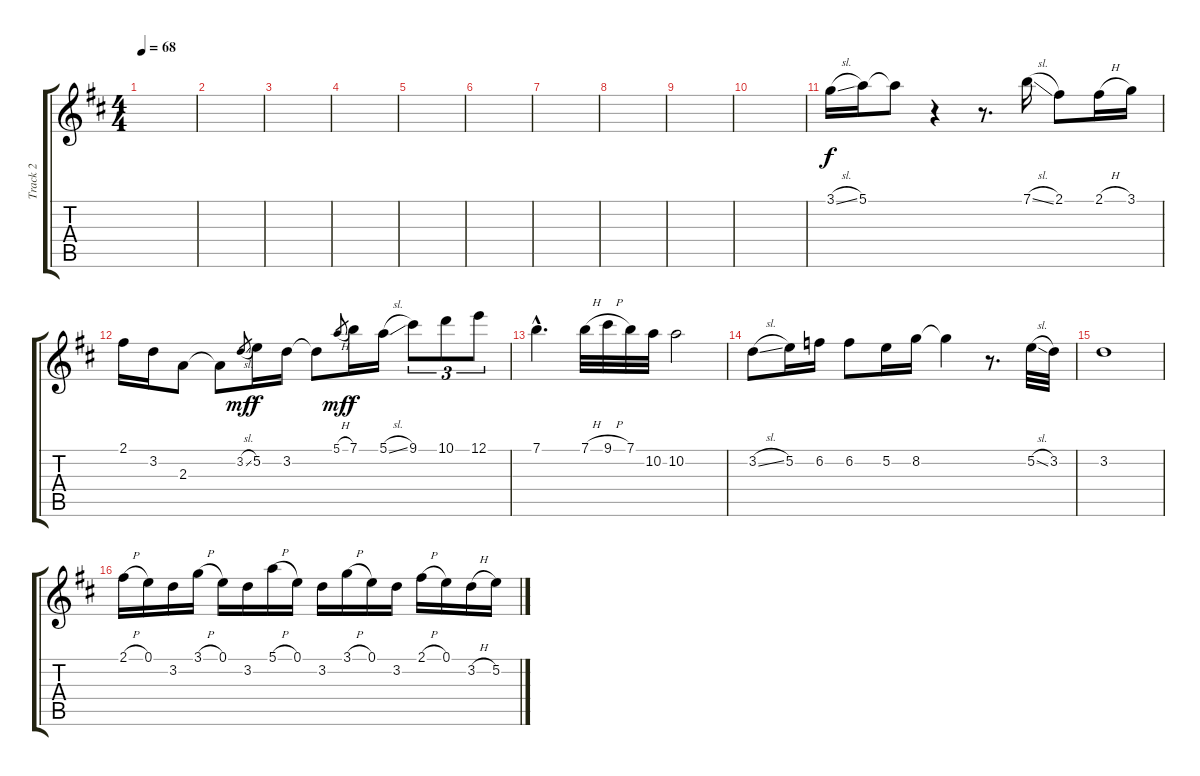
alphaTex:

\track ("Track 2" "Track 2") {instrument acousticguitarnylon}
\staff {score tabs}
\tuning (E4 B3 G3 D3 A2 E2) {hide}
\ts (4 4)
\tempo 68
\clef g2
\ks d
|
|
|
|
|
|
|
|
|
|
3.1{sl}.16 5.1.16 5.1{t}.8 r.4 r.8{d} 7.1{sl}.16 2.1.8 2.1{h}.16 3.1.16 |
2.1.16 3.2.16 2.3.8 2.3{t}.8 3.2{sl}.8{gr dy mf} 5.2.16{dy f} 3.2.16 3.2{t}.8 5.1{h}.8{gr dy mf} 7.1.16{dy f} 5.1{sl}.16 9.1.8{tu (3 2)} 10.1.8{tu (3 2)} 12.1.8{tu (3 2)} |
7.1{hac}.4{d} 7.1{h}.32 9.1{h}.32 7.1.32 10.2.32 10.2.2 |
3.2{sl}.8 5.2.16 6.2.16 6.2.8 5.2.16 8.2.16 8.2{t}.4 r.8{d} 5.2{sl}.32 3.2.32 |
3.2.1 |
2.1{h}.16 0.1.16 3.2.16 3.1{h}.16 0.1.16 3.2.16 5.1{h}.16 0.1.16 3.2.16 3.1{h}.16 0.1.16 3.2.16 2.1{h}.16 0.1.16 3.2{h}.16 5.2.16
